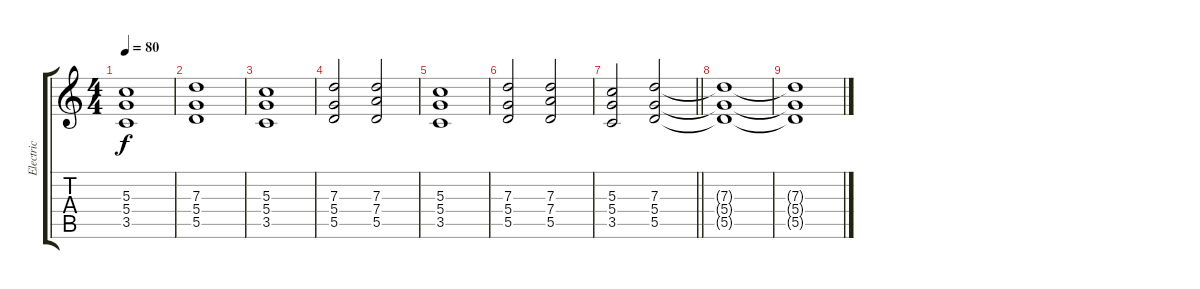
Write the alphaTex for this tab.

\track ("Electric" "Electric") {instrument overdrivenguitar}
\staff {score tabs}
\tuning (E4 B3 G3 D3 A2 E2) {hide}
\ts (4 4)
\tempo 80
\clef g2
\ks c
(5.3 5.4 3.5).1{dy f} |
(7.3 5.4 5.5).1 |
(5.3 5.4 3.5).1 |
(7.3 5.4 5.5).2 (7.3 7.4 5.5).2 |
(5.3 5.4 3.5).1 |
(7.3 5.4 5.5).2 (7.3 7.4 5.5).2 |
\barLineRight lightlight
(5.3 5.4 3.5).2 (7.3 5.4 5.5).2 |
(7.3{t} 5.4{t} 5.5{t}).1 |
(7.3{t} 5.4{t} 5.5{t}).1
